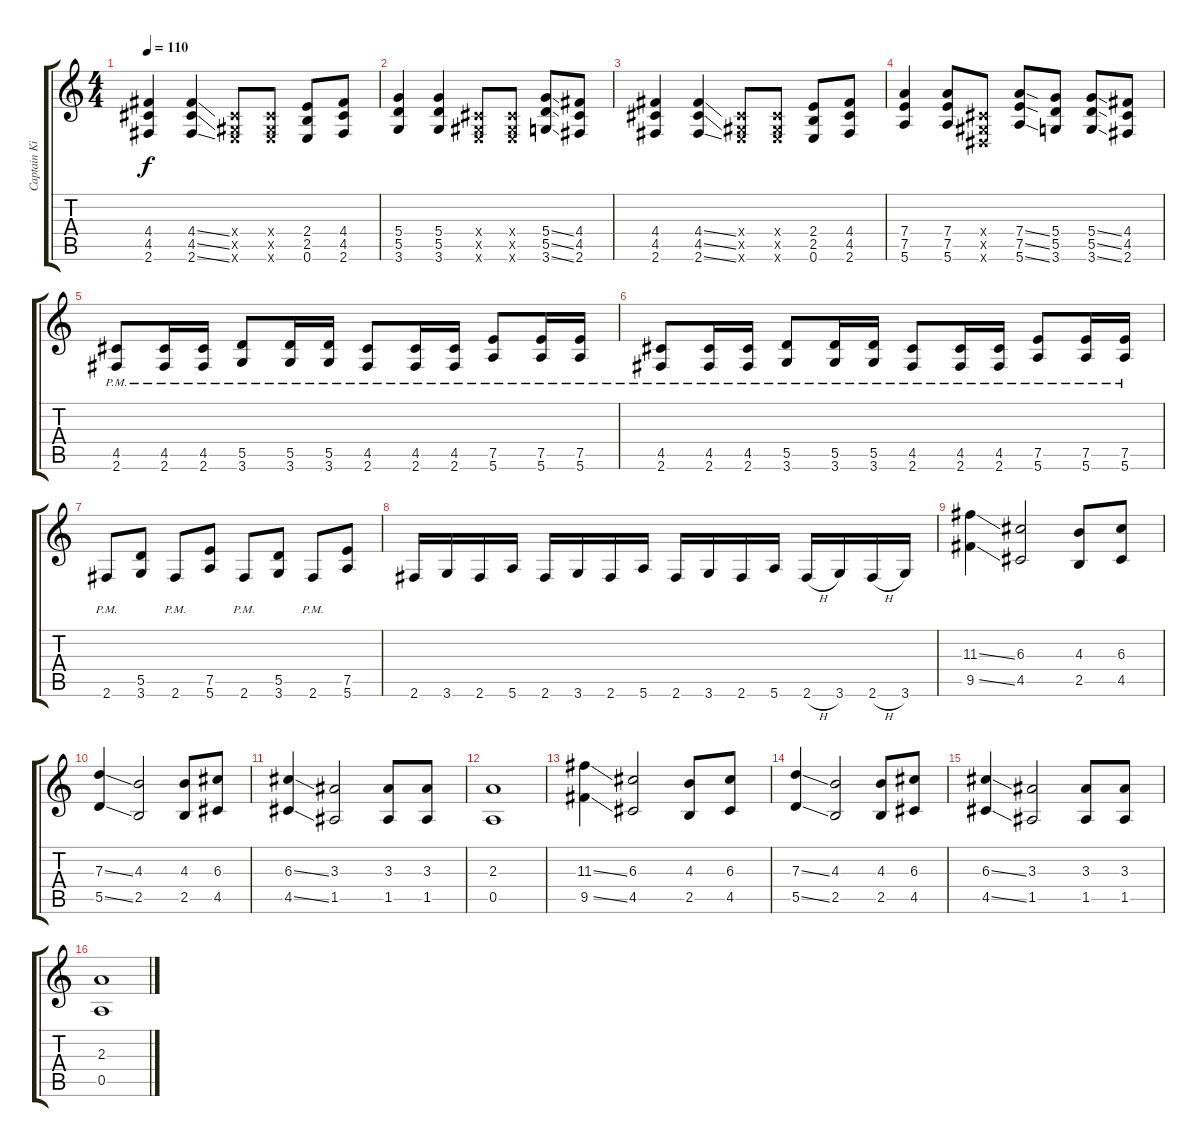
\track ("Captain Kirk" "Captain Ki") {instrument distortionguitar}
\staff {score tabs}
\tuning (E4 B3 G3 D3 A2 E2) {hide}
\ts (4 4)
\tempo 110
\clef g2
\ks c
(4.4 4.5 2.6).4{dy f} (4.4{ss} 4.5{ss} 2.6{ss}).4 (-1.4{x} -1.5{x} 0.6{x}).8 (-1.4{x} -1.5{x} 0.6{x}).8 (2.4 2.5 0.6).8 (4.4 4.5 2.6).8 |
(5.4 5.5 3.6).4 (5.4 5.5 3.6).4 (-1.4{x} -1.5{x} 0.6{x}).8 (-1.4{x} -1.5{x} 0.6{x}).8 (5.4{ss} 5.5{ss} 3.6{ss}).8 (4.4 4.5 2.6).8 |
(4.4 4.5 2.6).4 (4.4{ss} 4.5{ss} 2.6{ss}).4 (-1.4{x} -1.5{x} 0.6{x}).8 (-1.4{x} -1.5{x} 0.6{x}).8 (2.4 2.5 0.6).8 (4.4 4.5 2.6).8 |
(7.4 7.5 5.6).4 (7.4 7.5 5.6).8 (-1.4{x} -1.5{x} -1.6{x}).8 (7.4{ss} 7.5{ss} 5.6{ss}).8 (5.4 5.5 3.6).8 (5.4{ss} 5.5{ss} 3.6{ss}).8 (4.4 4.5 2.6).8 |
(4.5{pm} 2.6{pm}).8 (4.5{pm} 2.6{pm}).16 (4.5{pm} 2.6{pm}).16 (5.5{pm} 3.6{pm}).8 (5.5{pm} 3.6{pm}).16 (5.5{pm} 3.6{pm}).16 (4.5{pm} 2.6{pm}).8 (4.5{pm} 2.6{pm}).16 (4.5{pm} 2.6{pm}).16 (7.5{pm} 5.6{pm}).8 (7.5{pm} 5.6{pm}).16 (7.5{pm} 5.6{pm}).16 |
(4.5{pm} 2.6{pm}).8 (4.5{pm} 2.6{pm}).16 (4.5{pm} 2.6{pm}).16 (5.5{pm} 3.6{pm}).8 (5.5{pm} 3.6{pm}).16 (5.5{pm} 3.6{pm}).16 (4.5{pm} 2.6{pm}).8 (4.5{pm} 2.6{pm}).16 (4.5{pm} 2.6{pm}).16 (7.5{pm} 5.6{pm}).8 (7.5{pm} 5.6{pm}).16 (7.5{pm} 5.6{pm}).16 |
2.6{pm}.8 (5.5 3.6).8 2.6{pm}.8 (7.5 5.6).8 2.6{pm}.8 (5.5 3.6).8 2.6{pm}.8 (7.5 5.6).8 |
2.6.16 3.6.16 2.6.16 5.6.16 2.6.16 3.6.16 2.6.16 5.6.16 2.6.16 3.6.16 2.6.16 5.6.16 2.6{h}.16 3.6.16 2.6{h}.16 3.6.16 |
(11.3{ss} 9.5{ss}).4 (6.3 4.5).2 (4.3 2.5).8 (6.3 4.5).8 |
(7.3{ss} 5.5{ss}).4 (4.3 2.5).2 (4.3 2.5).8 (6.3 4.5).8 |
(6.3{ss} 4.5{ss}).4 (3.3 1.5).2 (3.3 1.5).8 (3.3 1.5).8 |
(2.3 0.5).1 |
(11.3{ss} 9.5{ss}).4 (6.3 4.5).2 (4.3 2.5).8 (6.3 4.5).8 |
(7.3{ss} 5.5{ss}).4 (4.3 2.5).2 (4.3 2.5).8 (6.3 4.5).8 |
(6.3{ss} 4.5{ss}).4 (3.3 1.5).2 (3.3 1.5).8 (3.3 1.5).8 |
(2.3 0.5).1
